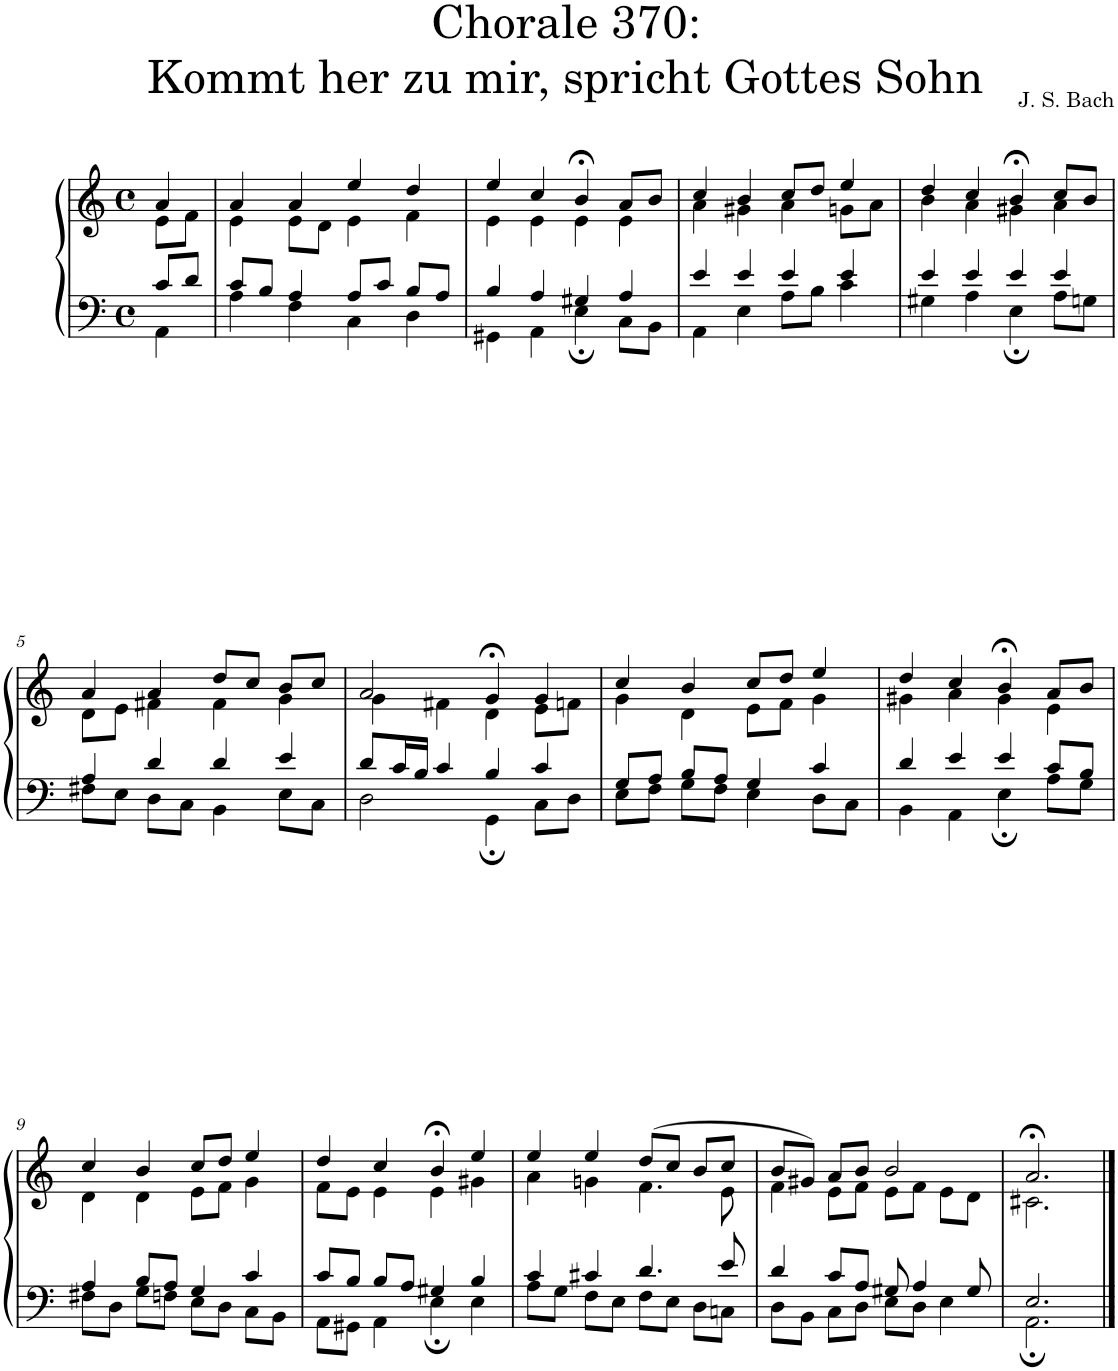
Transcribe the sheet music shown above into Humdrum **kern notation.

**kern	**kern
*part1	*part1
*staff2	*staff1
*I"S,A	*
*clefF4	*clefG2
*k[]	*k[]
*M4/4	*M4/4
*met(c)	*met(c)
=	=
*^	*^
8c/L	4AA\	4a/	8e\L
8d/J	.	.	8f\J
=1	=1	=1	=1
8c/L	4A\	4a/	4e\
8B/J	.	.	.
4A/	4F\	4a/	8e\L
.	.	.	8d\J
8A/L	4C\	4ee/	4e\
8c/J	.	.	.
8B/L	4D\	4dd/	4f\
8A/J	.	.	.
=2	=2	=2	=2
4B/	4GG#X\	4ee/	4e\
4A/	4AA\	4cc/	4e\
4G#X/	4E;\	4b;</	4e\
4A/	8C\L	8a/L	4e\
.	8BB\J	8b/J	.
=3	=3	=3	=3
4e/	4AA\	4cc/	4a\
4e/	4E\	4b/	4g#X\
4e/	8A\L	8cc/L	4a\
.	8B\J	8dd/J	.
4e/	4c\	4ee/	8gn\L
.	.	.	8a\J
=4	=4	=4	=4
4e/	4G#X\	4dd/	4b\
4e/	4A\	4cc/	4a\
4e/	4E;\	4b;</	4g#X\
4e/	8A\L	8cc/L	4a\
.	8Gn\J	8b/J	.
!!LO:LB:g=z	!!
=5	=5	=5	=5
4A/	8F#X\L	4a/	8d\L
.	8E\J	.	8e\J
4d/	8D\L	4a/	4f#X\
.	8C\J	.	.
4d/	4BB\	8dd/L	4f#\
.	.	8cc/J	.
4e/	8E\L	8b/L	4g\
.	8C\J	8cc/J	.
=6	=6	=6	=6
8d/L	2D\	2a/	4g\
16c/L	.	.	.
16B/JJ	.	.	.
4c/	.	.	4f#X\
4B/	4GG;\	4g;</	4d\
4c/	8C\L	4g/	8e\L
.	8D\J	.	8fn\J
=7	=7	=7	=7
8G/L	8E\L	4cc/	4g\
8A/J	8F\J	.	.
8B/L	8G\L	4b/	4d\
8A/J	8F\J	.	.
4G/	4E\	8cc/L	8e\L
.	.	8dd/J	8f\J
4c/	8D\L	4ee/	4g\
.	8C\J	.	.
=8	=8	=8	=8
4d/	4BB\	4dd/	4g#X\
4e/	4AA\	4cc/	4a\
4e/	4E;\	4b;</	4g#\
8c/L	8A\L	8a/L	4e\
8B/J	8G\J	8b/J	.
!!LO:LB:g=z	!!
=9	=9	=9	=9
4A/	8F#X\L	4cc/	4d\
.	8D\J	.	.
8B/L	8G\L	4b/	4d\
8A/J	8Fn\J	.	.
4G/	8E\L	8cc/L	8e\L
.	8D\J	8dd/J	8f\J
4c/	8C\L	4ee/	4g\
.	8BB\J	.	.
=10	=10	=10	=10
8c/L	8AA\L	4dd/	8f\L
8B/J	8GG#X\J	.	8e\J
8B/L	4AA\	4cc/	4e\
8A/J	.	.	.
4G#X/	4E;\	4b;</	4e\
4B/	4E\	4ee/	4g#X\
=11	=11	=11	=11
4c/	8A\L	4ee/	4a\
.	8G\J	.	.
4c#X/	8F\L	4ee/	4gn\
.	8E\J	.	.
4.d/	8F\L	(>8dd/L	4.f\
.	8E\J	8cc/J	.
.	8D\L	8b/L	.
8e/	8Cn\J	8cc/J	8e\
=12	=12	=12	=12
4d/	8D\L	8b/L	4f\
.	8BB\J	8g#X/J)	.
8c/L	8C\L	8a/L	8e\L
8A/J	8D\J	8b/J	8f\J
8G#X/	8E\L	2b/	8e\L
4A/	8D\J	.	8f\J
.	4E\	.	8e\L
8G#/	.	.	8d\J
=13	=13	=13	=13
2.E/	2.AA;\	2.a;</	2.c#X\
*v	*v	*	*
*	*v	*v
==	==
*-	*-
